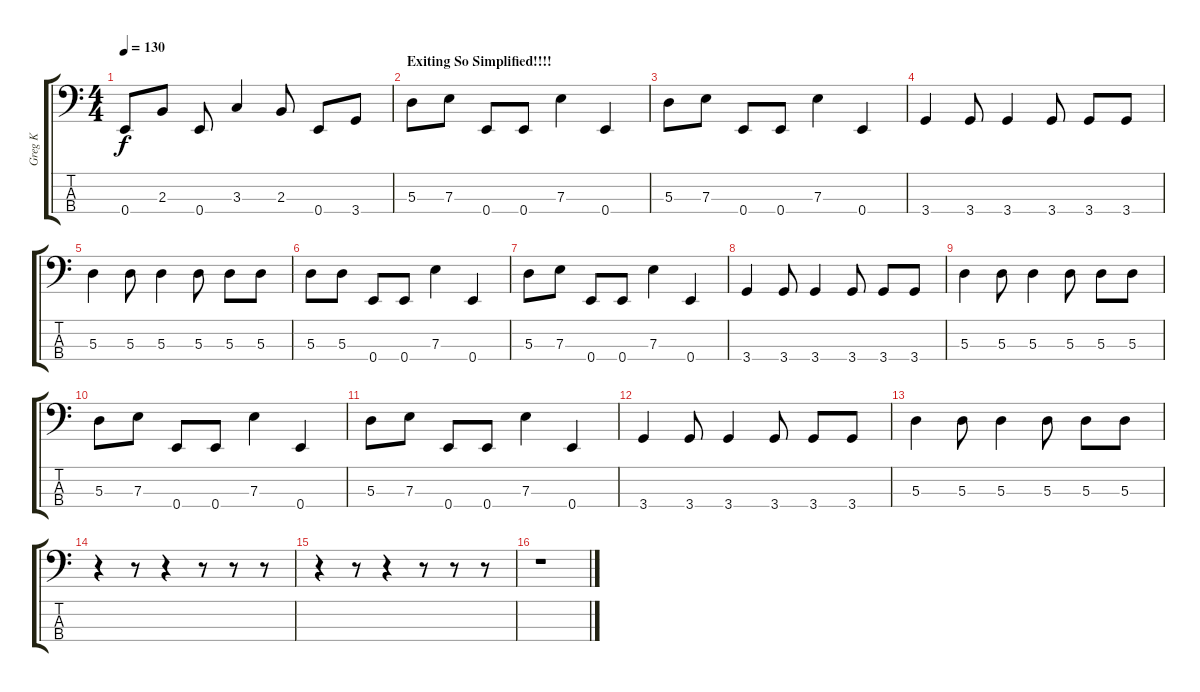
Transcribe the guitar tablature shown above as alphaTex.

\track ("Greg K" "Greg K") {instrument electricbassfinger}
\staff {score tabs}
\tuning (G2 D2 A1 E1) {hide}
\ts (4 4)
\tempo 130
\clef f4
\ks c
0.4.8{dy f} 2.3.8 0.4.8 3.3.4 2.3.8 0.4.8 3.4.8 |
\section ("" "Exiting So Simplified!!!!")
5.3.8 7.3.8 0.4.8 0.4.8 7.3.4 0.4.4 |
5.3.8 7.3.8 0.4.8 0.4.8 7.3.4 0.4.4 |
3.4.4 3.4.8 3.4.4 3.4.8 3.4.8 3.4.8 |
5.3.4 5.3.8 5.3.4 5.3.8 5.3.8 5.3.8 |
5.3.8 5.3.8 0.4.8 0.4.8 7.3.4 0.4.4 |
5.3.8 7.3.8 0.4.8 0.4.8 7.3.4 0.4.4 |
3.4.4 3.4.8 3.4.4 3.4.8 3.4.8 3.4.8 |
5.3.4 5.3.8 5.3.4 5.3.8 5.3.8 5.3.8 |
5.3.8 7.3.8 0.4.8 0.4.8 7.3.4 0.4.4 |
5.3.8 7.3.8 0.4.8 0.4.8 7.3.4 0.4.4 |
3.4.4 3.4.8 3.4.4 3.4.8 3.4.8 3.4.8 |
5.3.4 5.3.8 5.3.4 5.3.8 5.3.8 5.3.8 |
r.4 r.8 r.4 r.8 r.8 r.8 |
r.4 r.8 r.4 r.8 r.8 r.8 |
r.1
